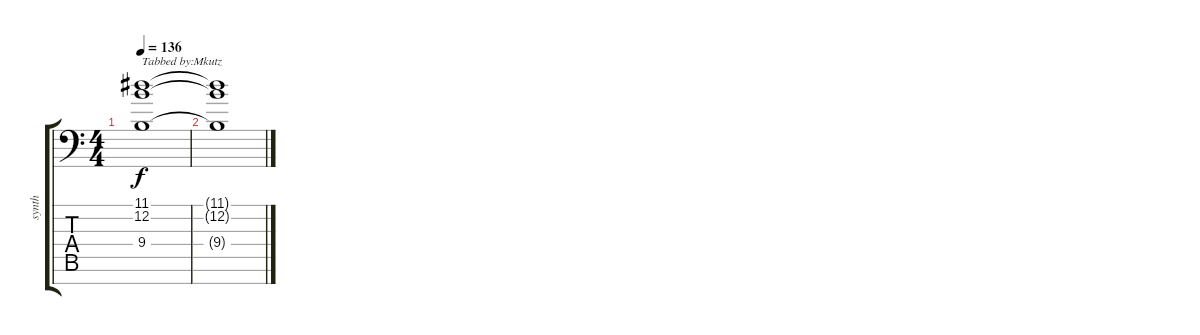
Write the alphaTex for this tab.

\track ("synth" "synth") {instrument pad8sweep}
\staff {score tabs}
\tuning (E4 B3 G3 D3 A2 E2 A1) {hide}
\ts (4 4)
\tempo 136
\clef f4
\ks c
(11.1 12.2 9.4).1{txt "Tabbed by:Mkutz" dy f instrument pad8sweep} |
(11.1{t} 12.2{t} 9.4{t}).1
